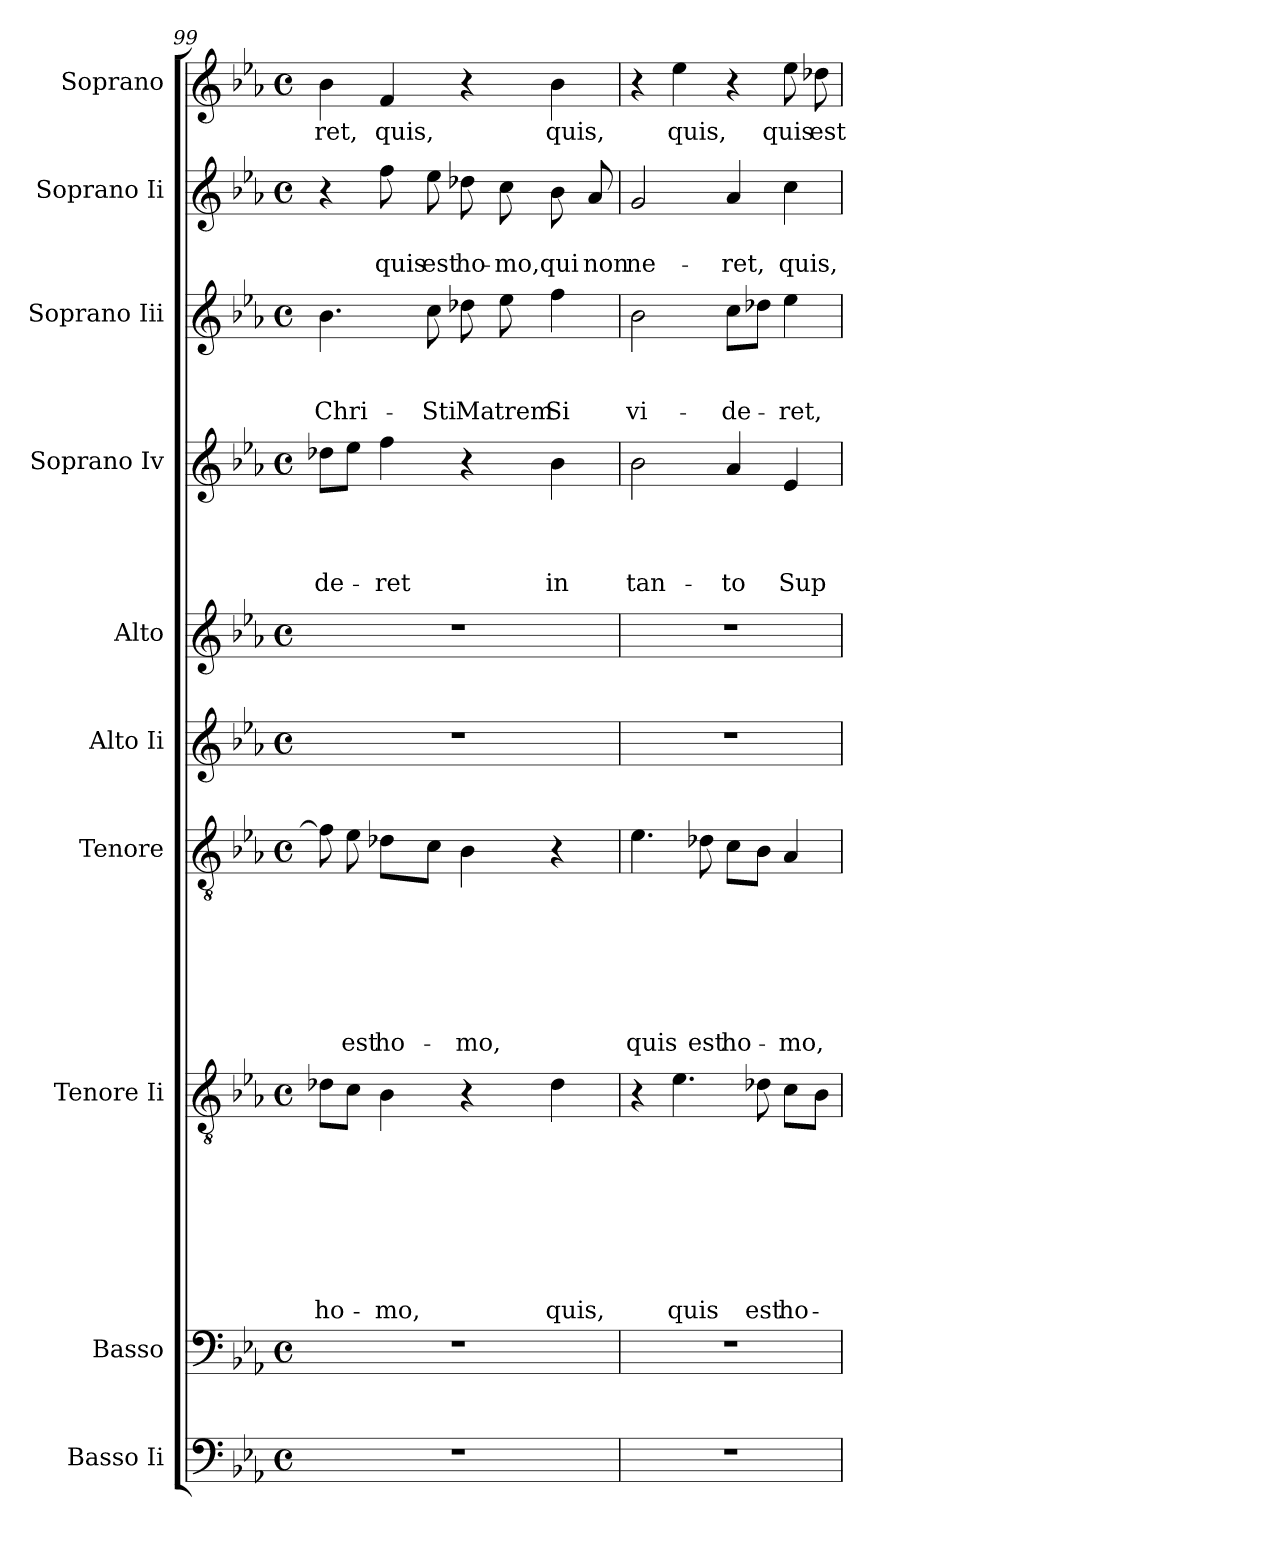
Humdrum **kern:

**kern	**kern	**kern	**text	**text	**text	**text	**text	**text	**text	**text	**kern	**text	**text	**text	**text	**text	**text	**text	**kern	**kern	**kern	**text	**text	**text	**text	**kern	**text	**text	**text	**kern	**text	**text	**kern	**text
*part10	*part9	*part8	*part8	*part8	*part8	*part8	*part8	*part8	*part8	*part8	*part7	*part7	*part7	*part7	*part7	*part7	*part7	*part7	*part6	*part5	*part4	*part4	*part4	*part4	*part4	*part3	*part3	*part3	*part3	*part2	*part2	*part2	*part1	*part1
*staff10	*staff9	*staff8	*staff8	*staff8	*staff8	*staff8	*staff8	*staff8	*staff8	*staff8	*staff7	*staff7	*staff7	*staff7	*staff7	*staff7	*staff7	*staff7	*staff6	*staff5	*staff4	*staff4	*staff4	*staff4	*staff4	*staff3	*staff3	*staff3	*staff3	*staff2	*staff2	*staff2	*staff1	*staff1
*I"Basso Ii	*I"Basso	*I"Tenore Ii	*	*	*	*	*	*	*	*	*I"Tenore	*	*	*	*	*	*	*	*I"Alto Ii	*I"Alto	*I"Soprano Iv	*	*	*	*	*I"Soprano Iii	*	*	*	*I"Soprano Ii	*	*	*I"Soprano	*
*clefF4	*clefF4	*clefGv2	*	*	*	*	*	*	*	*	*clefGv2	*	*	*	*	*	*	*	*clefG2	*clefG2	*clefG2	*	*	*	*	*clefG2	*	*	*	*clefG2	*	*	*clefG2	*
*k[b-e-a-]	*k[b-e-a-]	*k[b-e-a-]	*	*	*	*	*	*	*	*	*k[b-e-a-]	*	*	*	*	*	*	*	*k[b-e-a-]	*k[b-e-a-]	*k[b-e-a-]	*	*	*	*	*k[b-e-a-]	*	*	*	*k[b-e-a-]	*	*	*k[b-e-a-]	*
*E-:	*E-:	*E-:	*	*	*	*	*	*	*	*	*E-:	*	*	*	*	*	*	*	*E-:	*E-:	*E-:	*	*	*	*	*E-:	*	*	*	*E-:	*	*	*E-:	*
*M4/4	*M4/4	*M4/4	*	*	*	*	*	*	*	*	*M4/4	*	*	*	*	*	*	*	*M4/4	*M4/4	*M4/4	*	*	*	*	*M4/4	*	*	*	*M4/4	*	*	*M4/4	*
*met(c)	*met(c)	*met(c)	*	*	*	*	*	*	*	*	*met(c)	*	*	*	*	*	*	*	*met(c)	*met(c)	*met(c)	*	*	*	*	*met(c)	*	*	*	*met(c)	*	*	*met(c)	*
=99	=99	=99	=99	=99	=99	=99	=99	=99	=99	=99	=99	=99	=99	=99	=99	=99	=99	=99	=99	=99	=99	=99	=99	=99	=99	=99	=99	=99	=99	=99	=99	=99	=99	=99
!	!	!	!	!	!	!	!	!	!	!LO:LY:b	!	!	!	!	!	!	!	!	!	!	!	!	!	!	!LO:LY:b	!	!	!	!LO:LY:b	!	!	!	!	!LO:LY:b
1r	1r	8d-X\L	.	.	.	.	.	.	.	ho-	8f\]	.	.	.	.	.	.	.	1r	1r	8dd-X\L	.	.	.	-de-	4.b-\	.	.	Chri-	4r	.	.	4b-\	-ret,
!	!	!	!	!	!	!	!	!	!	!	!	!	!	!	!	!	!	!LO:LY:b	!	!	!	!	!	!	!	!	!	!	!	!	!	!	!	!
.	.	8c\J	.	.	.	.	.	.	.	.	8e-\	.	.	.	.	.	.	est	.	.	8ee-\J	.	.	.	.	.	.	.	.	.	.	.	.	.
!	!	!	!	!	!	!	!	!	!	!LO:LY:b	!	!	!	!	!	!	!	!LO:LY:b	!	!	!	!	!	!	!LO:LY:b	!	!	!	!	!	!	!LO:LY:b	!	!LO:LY:b
.	.	4B-\	.	.	.	.	.	.	.	-mo,	8d-X\L	.	.	.	.	.	.	ho-	.	.	4ff\	.	.	.	-ret	.	.	.	.	8ff\	.	quis	4f/	quis,
!	!	!	!	!	!	!	!	!	!	!	!	!	!	!	!	!	!	!	!	!	!	!	!	!	!	!	!	!	!LO:LY:b	!	!	!LO:LY:b	!	!
.	.	.	.	.	.	.	.	.	.	.	8c\J	.	.	.	.	.	.	.	.	.	.	.	.	.	.	8cc\	.	.	-Sti	8ee-\	.	est	.	.
!	!	!	!	!	!	!	!	!	!	!	!	!	!	!	!	!	!	!LO:LY:b	!	!	!	!	!	!	!	!	!	!	!LO:LY:b	!	!	!LO:LY:b	!	!
.	.	4r	.	.	.	.	.	.	.	.	4B-\	.	.	.	.	.	.	-mo,	.	.	4r	.	.	.	.	8dd-X\	.	.	Ma	8dd-X\	.	ho-	4r	.
!	!	!	!	!	!	!	!	!	!	!	!	!	!	!	!	!	!	!	!	!	!	!	!	!	!	!	!	!	!LO:LY:b	!	!	!LO:LY:b	!	!
.	.	.	.	.	.	.	.	.	.	.	.	.	.	.	.	.	.	.	.	.	.	.	.	.	.	8ee-\	.	.	trem	8cc\	.	-mo,qui	.	.
!	!	!	!	!	!	!	!	!	!	!LO:LY:b	!	!	!	!	!	!	!	!	!	!	!	!	!	!	!LO:LY:b	!	!	!	!LO:LY:b	!	!	!	!	!LO:LY:b
.	.	4d-\	.	.	.	.	.	.	.	quis,	4r	.	.	.	.	.	.	.	.	.	4b-\	.	.	.	in	4ff\	.	.	Si	8b-\	.	.	4b-\	quis,
!	!	!	!	!	!	!	!	!	!	!	!	!	!	!	!	!	!	!	!	!	!	!	!	!	!	!	!	!	!	!	!	!LO:LY:b	!	!
.	.	.	.	.	.	.	.	.	.	.	.	.	.	.	.	.	.	.	.	.	.	.	.	.	.	.	.	.	.	8a-/	.	non	.	.
=100	=100	=100	=100	=100	=100	=100	=100	=100	=100	=100	=100	=100	=100	=100	=100	=100	=100	=100	=100	=100	=100	=100	=100	=100	=100	=100	=100	=100	=100	=100	=100	=100	=100	=100
!	!	!	!	!	!	!	!	!	!	!	!	!	!	!	!	!	!	!LO:LY:b	!	!	!	!	!	!	!LO:LY:b	!	!	!	!LO:LY:b	!	!	!LO:LY:b	!	!
1r	1r	4r	.	.	.	.	.	.	.	.	4.e-\	.	.	.	.	.	.	quis	1r	1r	2b-\	.	.	.	tan-	2b-\	.	.	vi-	2g/	.	ne-	4r	.
!	!	!	!	!	!	!	!	!	!	!LO:LY:b	!	!	!	!	!	!	!	!	!	!	!	!	!	!	!	!	!	!	!	!	!	!	!	!LO:LY:b
.	.	4.e-\	.	.	.	.	.	.	.	quis	.	.	.	.	.	.	.	.	.	.	.	.	.	.	.	.	.	.	.	.	.	.	4ee-\	quis,
!	!	!	!	!	!	!	!	!	!	!	!	!	!	!	!	!	!	!LO:LY:b	!	!	!	!	!	!	!	!	!	!	!	!	!	!	!	!
.	.	.	.	.	.	.	.	.	.	.	8d-X\	.	.	.	.	.	.	est	.	.	.	.	.	.	.	.	.	.	.	.	.	.	.	.
!	!	!	!	!	!	!	!	!	!	!	!	!	!	!	!	!	!	!LO:LY:b	!	!	!	!	!	!	!LO:LY:b	!	!	!	!LO:LY:b	!	!	!LO:LY:b	!	!
.	.	.	.	.	.	.	.	.	.	.	8c\L	.	.	.	.	.	.	ho-	.	.	4a-/	.	.	.	-to	8cc\L	.	.	-de-	4a-/	.	-ret,	4r	.
!	!	!	!	!	!	!	!	!	!	!LO:LY:b	!	!	!	!	!	!	!	!	!	!	!	!	!	!	!	!	!	!	!	!	!	!	!	!
.	.	8d-X\	.	.	.	.	.	.	.	est	8B-\J	.	.	.	.	.	.	.	.	.	.	.	.	.	.	8dd-X\J	.	.	.	.	.	.	.	.
!	!	!	!	!	!	!	!	!	!	!LO:LY:b	!	!	!	!	!	!	!	!LO:LY:b	!	!	!	!	!	!	!LO:LY:b	!	!	!	!LO:LY:b	!	!	!LO:LY:b	!	!LO:LY:b
.	.	8c\L	.	.	.	.	.	.	.	ho-	4A-/	.	.	.	.	.	.	-mo,	.	.	4e-/	.	.	.	Sup-	4ee-\	.	.	-ret,	4cc\	.	quis,	8ee-\	quis
!	!	!	!	!	!	!	!	!	!	!	!	!	!	!	!	!	!	!	!	!	!	!	!	!	!	!	!	!	!	!	!	!	!	!LO:LY:b
.	.	8B-\J	.	.	.	.	.	.	.	.	.	.	.	.	.	.	.	.	.	.	.	.	.	.	.	.	.	.	.	.	.	.	8dd-X\	est
=	=	=	=	=	=	=	=	=	=	=	=	=	=	=	=	=	=	=	=	=	=	=	=	=	=	=	=	=	=	=	=	=	=	=
*-	*-	*-	*-	*-	*-	*-	*-	*-	*-	*-	*-	*-	*-	*-	*-	*-	*-	*-	*-	*-	*-	*-	*-	*-	*-	*-	*-	*-	*-	*-	*-	*-	*-	*-
